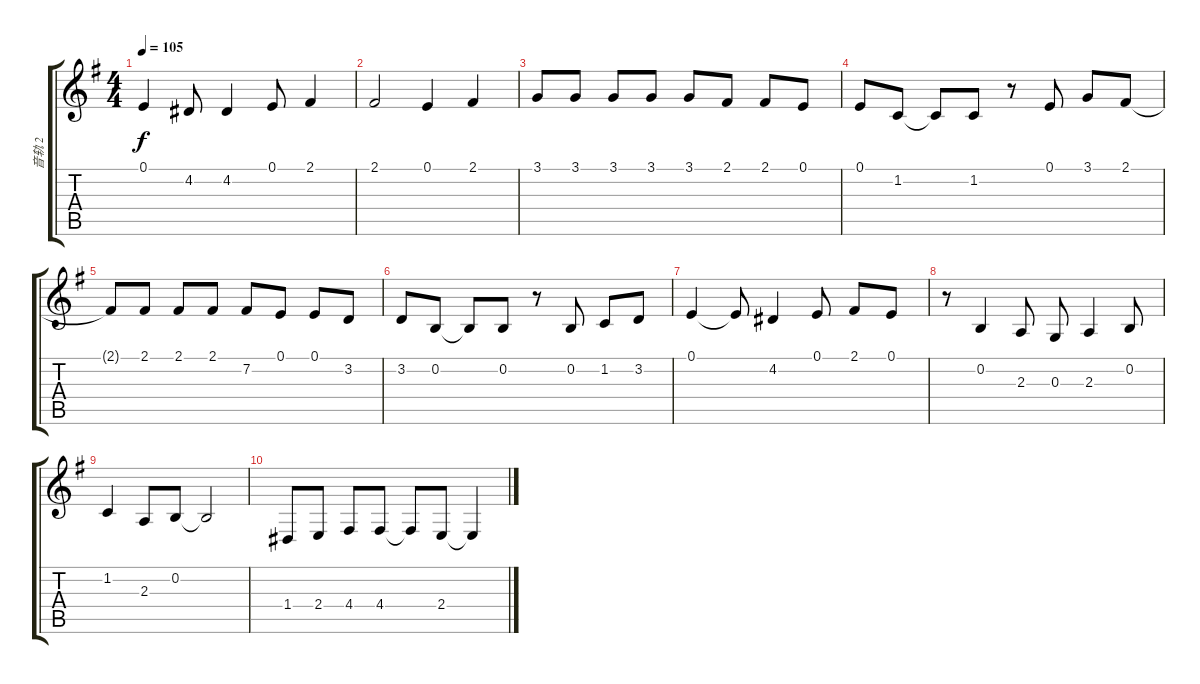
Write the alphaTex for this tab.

\track ("音轨 2" "音轨 2") {instrument steeldrums}
\staff {score tabs}
\tuning (E4 B3 G3 D3 A2 E2) {hide}
\ts (4 4)
\tempo 105
\clef g2
\ks g
0.1.4{dy f} 4.2.8 4.2.4 0.1.8 2.1.4 |
2.1.2 0.1.4 2.1.4 |
3.1.8 3.1.8 3.1.8 3.1.8 3.1.8 2.1.8 2.1.8 0.1.8 |
0.1.8 1.2.8 1.2{t}.8 1.2.8 r.8 0.1.8 3.1.8 2.1.8 |
2.1{t}.8{txt ""} 2.1.8 2.1.8 2.1.8 7.2.8 0.1.8 0.1.8 3.2.8 |
3.2.8 0.2.8 0.2{t}.8 0.2.8 r.8 0.2.8 1.2.8 3.2.8 |
0.1.4 0.1{t}.8 4.2.4 0.1.8 2.1.8 0.1.8 |
r.8 0.2.4 2.3.8 0.3.8 2.3.4 0.2.8 |
1.2.4 2.3.8 0.2.8 0.2{t}.2 |
1.4.8 2.4.8 4.4.8 4.4.8 4.4{t}.8 2.4.8 2.4{t}.4
